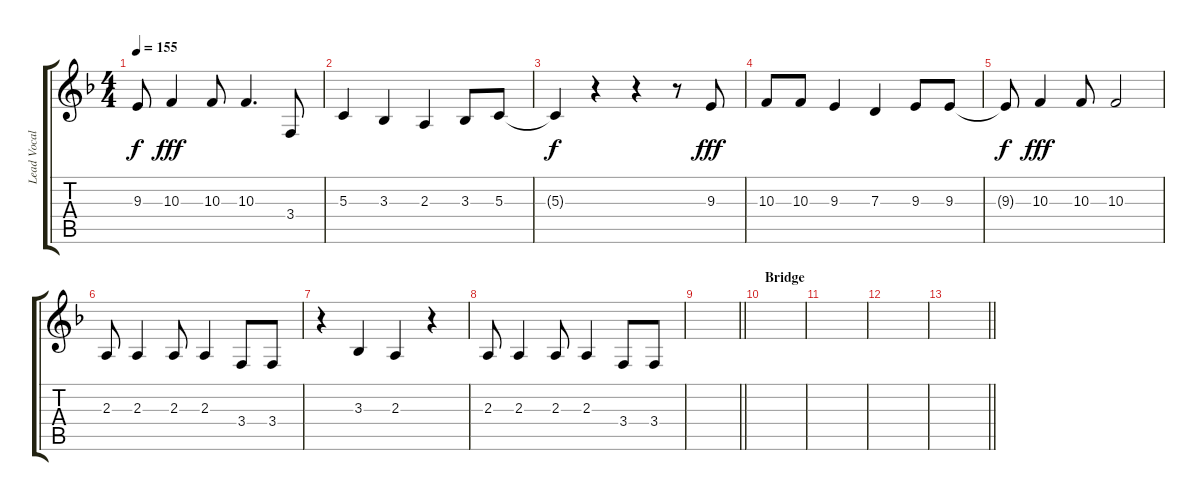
\track ("Lead Vocals" "Lead Vocal") {instrument lead2sawtooth}
\staff {score tabs}
\tuning (E4 B3 G3 D3 A2 E2) {hide}
\ts (4 4)
\tempo 155
\clef g2
\ks f
9.3{t}.8{dy f} 10.3.4{dy fff} 10.3.8 10.3.4{d} 3.4.8 |
5.3.4 3.3.4 2.3.4 3.3.8 5.3.8 |
5.3{t}.4{dy f} r.4 r.4 r.8 9.3.8{dy fff} |
10.3.8 10.3.8 9.3.4 7.3.4 9.3.8 9.3.8 |
9.3{t}.8{dy f} 10.3.4{dy fff} 10.3.8 10.3.2 |
2.3.8 2.3.4 2.3.8 2.3.4 3.4.8 3.4.8 |
r.4 3.3.4 2.3.4 r.4 |
2.3.8 2.3.4 2.3.8 2.3.4 3.4.8 3.4.8 |
\barLineRight lightlight
|
\section ("" "Bridge")
|
|
|
\barLineRight lightlight
